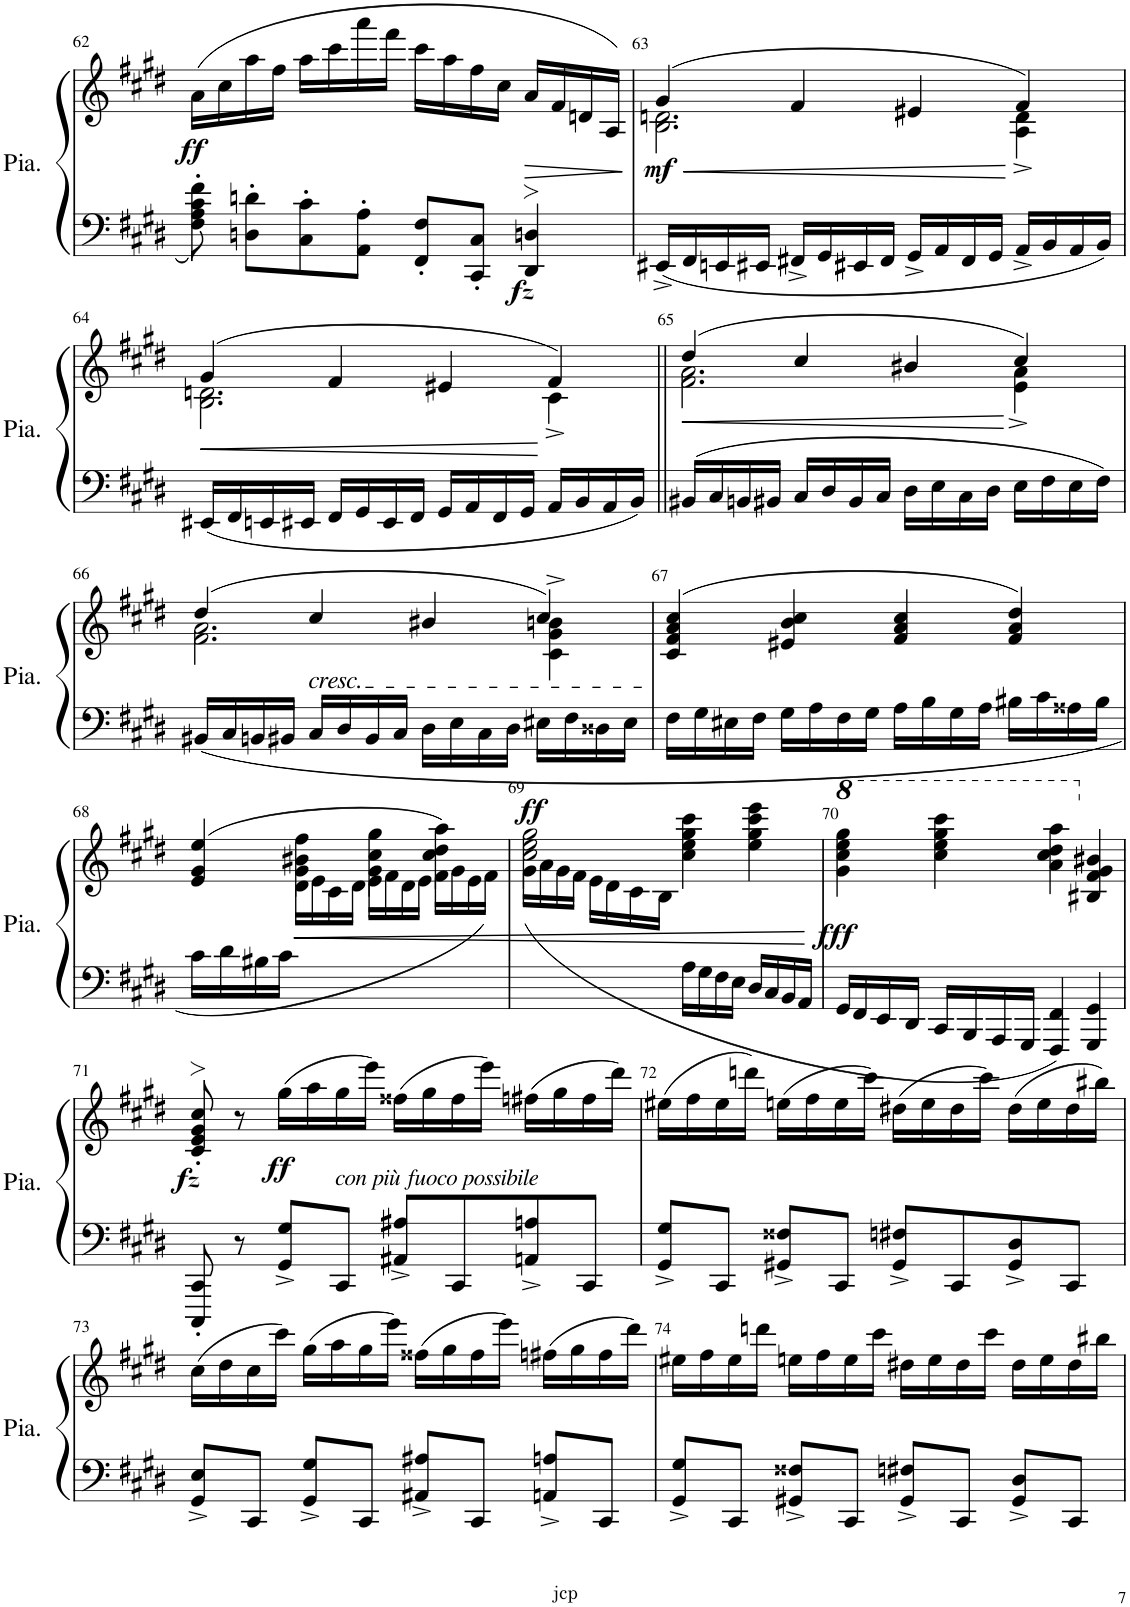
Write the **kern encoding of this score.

**kern	**kern	**dynam
*part1	*part1	*part1
*staff2	*staff1	*staff1/2
*I"Piano	*	*
*I'Pia.	*	*
!!LO:PB:g=z
*clefF4	*clefG2	*
*k[f#c#g#d#]	*k[f#c#g#d#]	*
*M4/4	*M4/4	*
*met(c)	*met(c)	*
=62	=62	=62
!	!	!LO:DY:b
8F#\' 8A\' 8c#\' 8f#\'	(16a\LL	ff
.	16cc#\	.
8Dn\' 8dn\'L	16aa\	.
.	16ff#\JJ	.
8C#\' 8c#\'	16aa\LL	.
.	16ccc#\	.
8AA\' 8A\'J	16aaa\	.
.	16fff#\JJ	.
8FF#/' 8F#/'L	16ccc#\LL	.
.	16aa\	.
8CC#/' 8C#/'J	16ff#\	.
.	16cc#\JJ	.
!	!	!LO:HP:b
!	!	!LO:DY:n=1:b=2
4DD#/> 4Dn/>	16a/LL	> fz
.	16f#/	.
.	16dn/	.
.	16A/JJ)	.
.	.	]
=63	=63	=63
!	!	!LO:HP:b
*	*^	*
!	!	!	!LO:DY:n=1:b
16EE#X^/LL	(4g#/	2.B\ 2.dn\	< mf
16FF#/	.	.	.
16EEn/	.	.	.
16EE#X/JJ	.	.	.
16FF#X^/LL	4f#/	.	.
16GG#/	.	.	.
16EE#X/	.	.	.
16FF#/JJ	.	.	.
16GG#^/LL	4e#X/	.	.
16AA/	.	.	.
16FF#/	.	.	.
16GG#/JJ	.	.	.
16AA^/LL	4f#^</)	4A\ 4d\	[
16BB/	.	.	.
16AA/	.	.	.
16BB/JJ	.	.	.
!!LO:LB:g=z	!!
=64	=64	=64	=64
!	!	!	!LO:HP:b
16EE#X/LL	(4g#/	2.B\ 2.dn\	<
16FF#/	.	.	.
16EEn/	.	.	.
16EE#X/JJ	.	.	.
16FF#/LL	4f#/	.	.
16GG#/	.	.	.
16EE#/	.	.	.
16FF#/JJ	.	.	.
16GG#/LL	4e#X/	.	.
16AA/	.	.	.
16FF#/	.	.	.
16GG#/JJ	.	.	.
16AA/LL	4f#^</)	4c#\	[
16BB/	.	.	.
16AA/	.	.	.
16BB/JJ	.	.	.
=65||	=65||	=65||	=65||
!	!	!	!LO:HP:b
16BB#X/LL	(4dd#/	2.f#\ 2.a\	<
16C#/	.	.	.
16BBn/	.	.	.
16BB#X/JJ	.	.	.
16C#/LL	4cc#/	.	.
16D#/	.	.	.
16BB#/	.	.	.
16C#/JJ	.	.	.
16D#\LL	4b#X/	.	.
16E\	.	.	.
16C#\	.	.	.
16D#\JJ	.	.	.
16E\LL	4cc#/)	4e\^ 4a\^	[
16F#\	.	.	.
16E\	.	.	.
16F#\JJ	.	.	.
!!LO:LB:g=z	!!
=66	=66	=66	=66
(<16BB#X/LL	(4dd#/	2.f#\ 2.a\	.
16C#/	.	.	.
16BBn/	.	.	.
16BB#X/JJ	.	.	.
!	!LO:TX:b:i:t=cresc.	!	!
16C#/LL	4cc#/	.	.
16D#/	.	.	.
16BB#/	.	.	.
16C#/JJ	.	.	.
16D#\LL	4b#X/	.	.
16E\	.	.	.
16C#\	.	.	.
16D#\JJ	.	.	.
16E#X\LL	4cc#/)	4c#\^> 4g#\^> 4bn\^>	.
16F#\	.	.	.
16D##X\	.	.	.
16E#\JJ	.	.	.
*	*v	*v	*
=67	=67	=67
16F#\LL	(>4c#/ 4f#/ 4a/ 4cc#/	.
16G#\	.	.
16E#X\	.	.
16F#\JJ	.	.
16G#\LL	4e#X/ 4b/ 4cc#/	.
16A\	.	.
16F#\	.	.
16G#\JJ	.	.
16A\LL	4f#/ 4a/ 4cc#/	.
16B\	.	.
16G#\	.	.
16A\JJ	.	.
16B#X\LL	4f#/ 4a/ 4dd#/)	.
16c#\	.	.
16A##X\	.	.
16B#\JJ	.	.
!!LO:LB:g=z
=68	=68	=68
*	*^	*
16c#\LL	(4e/ 4g#/ 4ee/	4ryy	.
16d#\	.	.	.
16B#X\	.	.	.
16c#\JJ	.	.	.
!	!	!	!LO:HP:b
2.ryy	4g#\ 4b#X\ 4ff#\	16d#\LL	<
.	.	16e\	.
.	.	16c#\	.
.	.	16d#\JJ	.
.	4g#\ 4cc#\ 4gg#\	16e\LL	.
.	.	16f#\	.
.	.	16d#\	.
.	.	16e\JJ	.
.	4cc#\ 4dd#\ 4aa\)	16f#\LL	.
.	.	16g#\	.
.	.	16e\	.
.	.	16f#\JJ)	.
=69	=69	=69	=69
!	!	!	!LO:DY:a
2ryy	2cc#\ 2ee\ 2gg#\	(<16g#\LL	ff
.	.	16a\	.
.	.	16g#\	.
.	.	16f#\JJ	.
.	.	16e\LL	.
.	.	16d#\	.
.	.	16c#\	.
.	.	16B\JJ	.
16A\LL	4cc#\ 4ee\ 4gg#\ 4ccc#\	2ryy	.
16G#\	.	.	.
16F#\	.	.	.
16E\JJ	.	.	.
16D#/LL	4ee\ 4gg#\ 4ccc#\ 4eee\	.	.
16C#/	.	.	.
16BB/	.	.	.
16AA/JJ	.	.	.
*	*v	*v	*
.	.	[
=70	=70	=70
*	*8va	*
!	!	!LO:DY:b
16GG#/LL	4gg#\ 4ccc#\ 4eee\ 4ggg#\	fff
16FF#/	.	.
16EE/	.	.
16DD#/JJ	.	.
16CC#/LL	4ccc#\ 4eee\ 4ggg#\ 4cccc#\	.
16BBB/	.	.
16AAA/	.	.
16GGG#/JJ	.	.
4FFF#/ 4FF#/)	4aa\ 4ccc#\ 4ddd#\ 4aaa\	.
*	*X8va	*
4GGG#/ 4GG#/	4B#X/ 4f#/ 4g#/ 4b#X/	.
!!LO:LB:g=z
=71	=71	=71
!	!	!LO:DY:b
8CCC#/' 8CC#/'	8c#/'> 8e/'> 8g#/'> 8cc#/'>	fz
8r	8r	.
!	!	!LO:DY:b
8GG#/^ 8G#/^L	(16gg#\LL	ff
.	16aa\	.
!	!LO:TX:b:i:t=con più fuoco possibile	!
8CC#/J	16gg#\	.
.	16eee\JJ)	.
8AA#X/^ 8A#X/^L	(16ff##X\LL	.
.	16gg#\	.
8CC#/	16ff##\	.
.	16eee\JJ)	.
8AAn/^ 8An/^	(16ff#X\LL	.
.	16gg#\	.
8CC#/J	16ff#\	.
.	16ddd#\JJ)	.
=72	=72	=72
8GG#/^ 8G#/^L	(16ee#X\LL	.
.	16ff#\	.
8CC#/J	16ee#\	.
.	16dddn\JJ)	.
8GG#X/^ 8F##X/^L	(16een\LL	.
.	16ff#\	.
8CC#/J	16ee\	.
.	16ccc#\JJ)	.
8GG#/^ 8F#X/^L	(16dd#X\LL	.
.	16ee\	.
8CC#/	16dd#\	.
.	16ccc#\JJ)	.
8GG#/^ 8D#/^	(16dd#\LL	.
.	16ee\	.
8CC#/J	16dd#\	.
.	16bb#X\JJ)	.
!!LO:LB:g=z
=73	=73	=73
8GG#/^ 8E/^L	(16cc#\LL	.
.	16dd#\	.
8CC#/J	16cc#\	.
.	16ccc#\JJ)	.
8GG#/^ 8G#/^L	(16gg#\LL	.
.	16aa\	.
8CC#/J	16gg#\	.
.	16eee\JJ)	.
8AA#X/^ 8A#X/^L	(16ff##X\LL	.
.	16gg#\	.
8CC#/J	16ff##\	.
.	16eee\JJ)	.
8AAn/^ 8An/^L	(16ff#X\LL	.
.	16gg#\	.
8CC#/J	16ff#\	.
.	16ddd#\JJ)	.
=74	=74	=74
8GG#/^ 8G#/^L	16ee#X\LL	.
.	16ff#\	.
8CC#/J	16ee#\	.
.	16dddn\JJ	.
8GG#X/^ 8F##X/^L	16een\LL	.
.	16ff#\	.
8CC#/J	16ee\	.
.	16ccc#\JJ	.
8GG#/^ 8F#X/^L	16dd#X\LL	.
.	16ee\	.
8CC#/J	16dd#\	.
.	16ccc#\JJ	.
8GG#/^ 8D#/^L	16dd#\LL	.
.	16ee\	.
8CC#/J	16dd#\	.
.	16bb#X\JJ	.
=	=	=
*-	*-	*-
